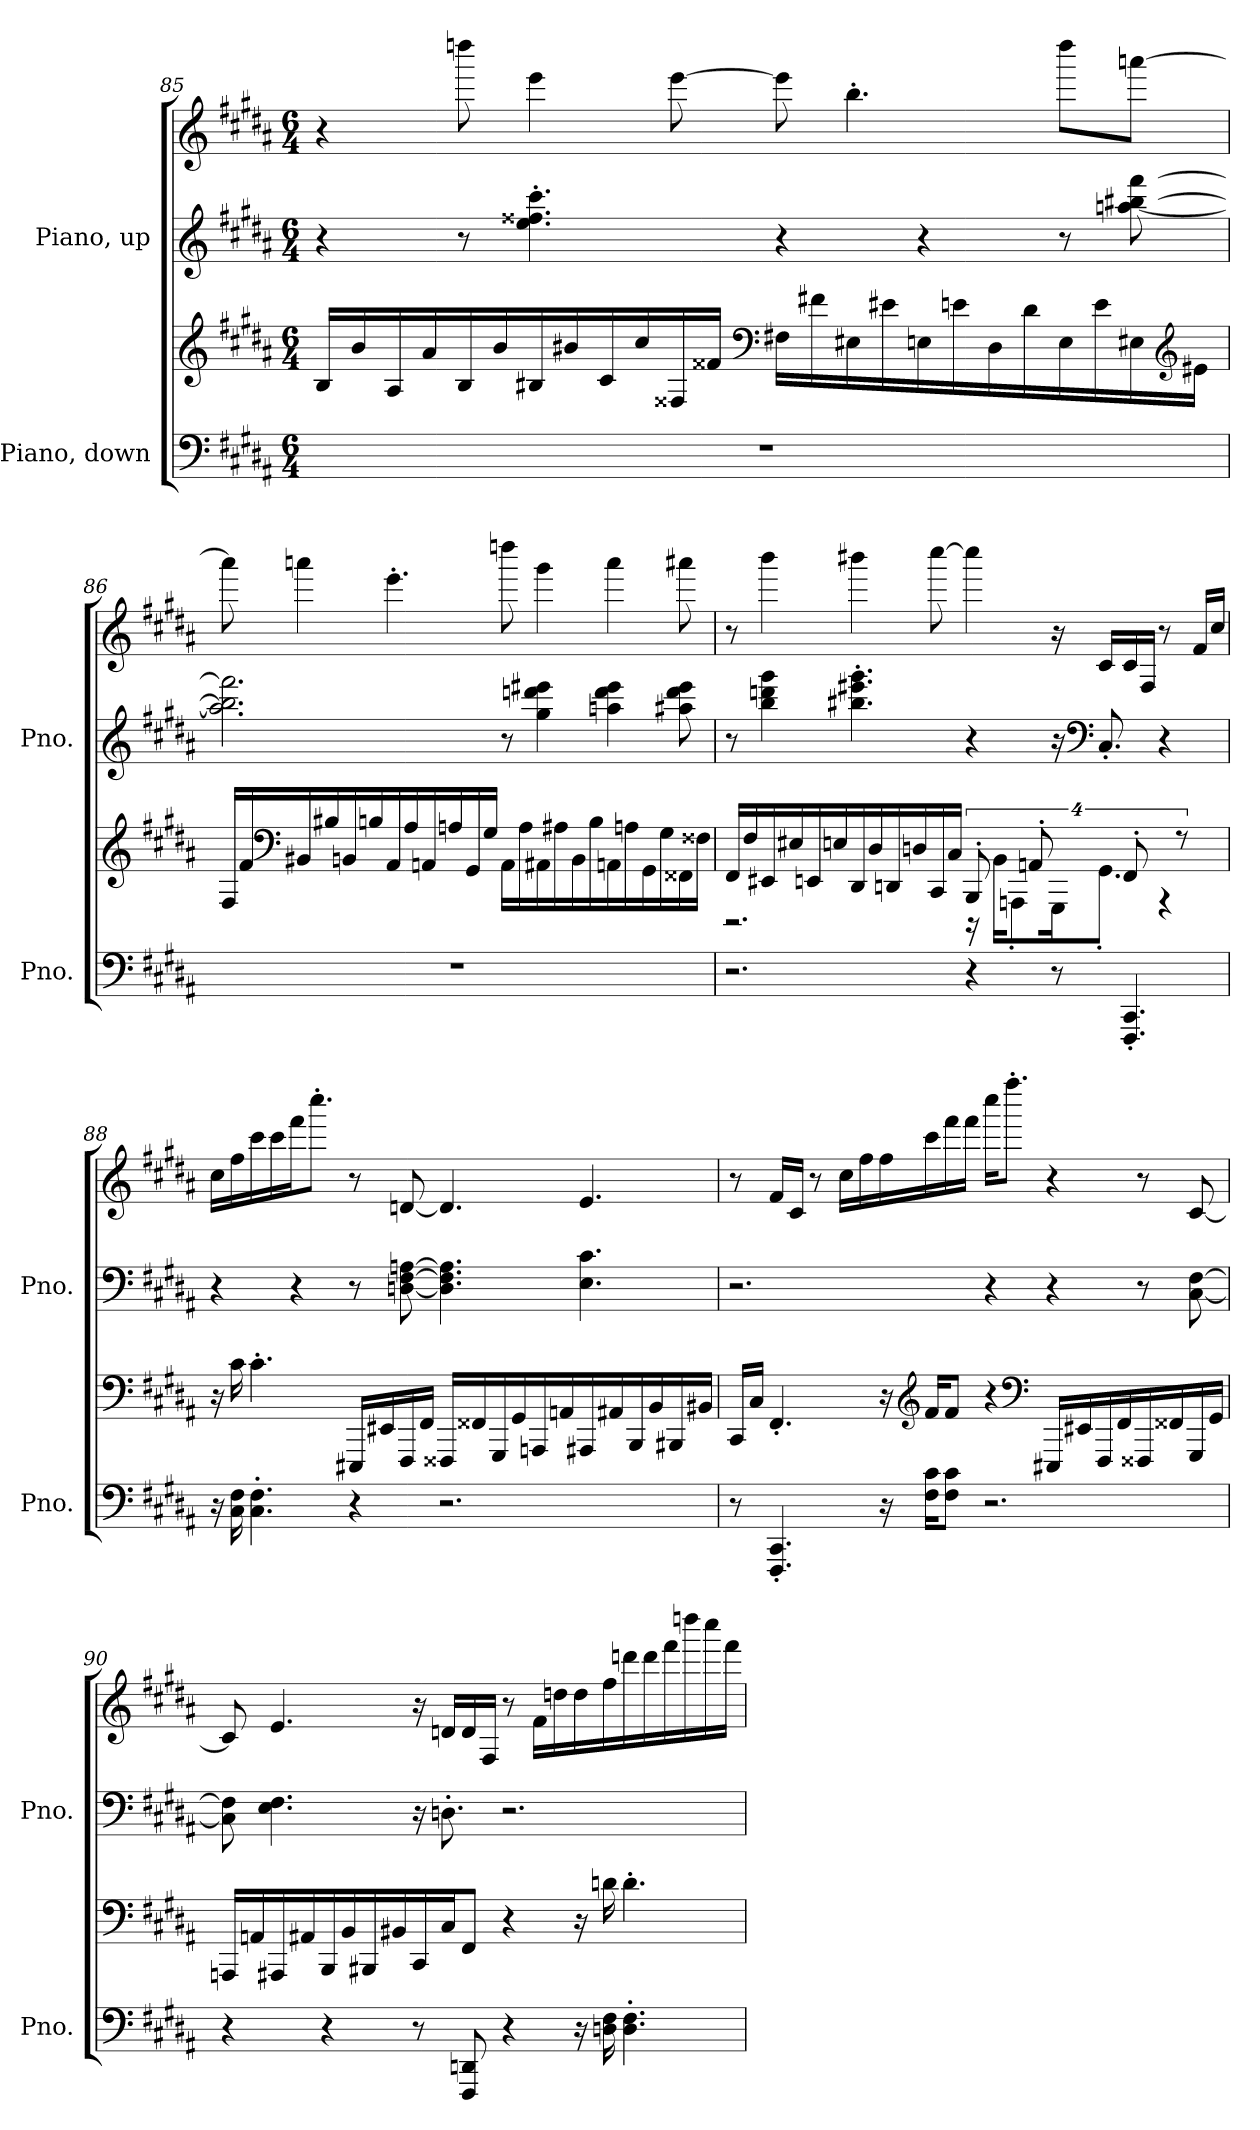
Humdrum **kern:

**kern	**kern	**kern	**kern
*part2	*part2	*part1	*part1
*staff4	*staff3	*staff2	*staff1
*I"Piano, down	*	*I"Piano, up	*
*I'Pno.	*	*I'Pno.	*
!!LO:LB:g=z
*clefF4	*clefG2	*clefG2	*clefG2
*k[f#c#g#d#a#]	*k[f#c#g#d#a#]	*k[f#c#g#d#a#]	*k[f#c#g#d#a#]
*M6/4	*M6/4	*M6/4	*M6/4
=85	=85	=85	=85
1.r	16B/LL	4r	4r
.	16b/	.	.
.	16A#/	.	.
.	16a#/	.	.
.	16B/	8r	8ddddn\
.	16b/	.	.
.	16B#X/	4.ee\' 4.ff##X\' 4.ccc#\'	4eee\
.	16b#X/	.	.
.	16c#/	.	.
.	16cc#/	.	.
.	16F##X/	.	[8eee\
.	16f##X/JJ	.	.
*	*clefF4	*	*
.	16F#X\LL	4r	8eee\]
.	16f#X\	.	.
.	16E#X\	.	4.bb'\
.	16e#X\	.	.
.	16En\	4r	.
.	16en\	.	.
.	16D#\	.	.
.	16d#\	.	.
.	16E\	8r	8dddd\L
.	16e\	.	.
.	16E#X\	[8aan\ [8bb#X\ [8fff#\	[8aaan\J
*	*clefG2	*	*
.	16e#X\JJ	.	.
!!LO:LB:g=z
=86	=86	=86	=86
1.r	16F#/LL	2.aa\] 2.bb#\] 2.fff#\]	8aaa\]
.	16f#/	.	.
*	*clefF4	*	*
.	16BB#X/	.	4aaan\
.	16B#X/	.	.
.	16BBn/	.	.
.	16Bn/	.	.
.	16AA#/	.	4.eee'\
.	16A#/	.	.
.	16AAn/	.	.
.	16An/	.	.
.	16GG#/	.	.
.	16G#/JJ	.	.
.	16AA\LL	8r	8ddddn\
.	16A\	.	.
.	16AA#X\	4gg#\ 4dddn\ 4eee#X\	4ggg#\
.	16A#X\	.	.
.	16BB\	.	.
.	16B\	.	.
.	16AAn\	4aan\ 4ddd\ 4eee#\	4aaa\
.	16An\	.	.
.	16GG#\	.	.
.	16G#\	.	.
.	16FF##X\	8aa#X\ 8ddd\ 8eee#\	8aaa#X\
.	16F##X\JJ	.	.
!!LO:PB:g=z
=87	=87	=87	=87
*	*^	*	*
2.r	16FF#/LL	2.r	8r	8r
.	16F#/	.	.	.
.	16EE#X/	.	4bb\ 4dddn\ 4ggg#\	4bbb\
.	16E#X/	.	.	.
.	16EEn/	.	.	.
.	16En/	.	.	.
.	16DD#/	.	4.bb#X\' 4.eee#X\' 4.ggg#\'	4bbb#X\
.	16D#/	.	.	.
.	16DDn/	.	.	.
.	16Dn/	.	.	.
.	16CC#/	.	.	[8cccc#\
.	16C#/JJ	.	.	.
4r	16%3BBB'/	16r	4r	4cccc#\]
.	.	16BB\KL	.	.
.	.	8AAAn'\	.	.
.	16%3AAn'/	.	.	.
8r	.	16GGG#\K	16r	16r
*	*	*	*clefF4	*
.	.	8.GG#'\J	8.C#'/	16c#/LL
4.FFF#/' 4.CC#/'	16%3FF#'/	.	.	16c#/
.	.	.	.	16F#/JJ
.	.	4r	4r	8r
.	16%3r	.	.	.
.	.	.	.	16f#/LL
.	.	.	.	16cc#/JJ
*	*v	*v	*	*
!!LO:LB:g=z
=88	=88	=88	=88
16r	16r	4r	16cc#\LL
16C#\ 16F#\	16c#\	.	16ff#\
4.C#\' 4.F#\'	4.c#'\	.	16ccc#\
.	.	.	16ccc#\
.	.	4r	16fff#\J
.	.	.	8.cccc#'\J
4r	16EEE#X/LL	8r	8r
.	16EE#X/	.	.
.	16FFF#/	[8Dn\ [8F#\ [8An\	[8dn/
.	16FF#/JJ	.	.
2.r	16FFF##X/LL	4.D\] 4.F#\] 4.A\]	4.d/]
.	16FF##X/	.	.
.	16GGG#/	.	.
.	16GG#/	.	.
.	16AAAn/	.	.
.	16AAn/	.	.
.	16AAA#X/	4.E\ 4.c#\	4.e/
.	16AA#X/	.	.
.	16BBB/	.	.
.	16BB/	.	.
.	16BBB#X/	.	.
.	16BB#X/JJ	.	.
!!LO:LB:g=z
=89	=89	=89	=89
8r	16CC#/LL	2.r	8r
.	16C#/JJ	.	.
4.FFF#/' 4.CC#/'	4.FF#'/	.	16f#/LL
.	.	.	16c#/JJ
.	.	.	8r
.	.	.	16cc#\LL
.	.	.	16ff#\
16r	16r	.	16ff#\
*	*clefG2	*	*
16F#\ 16c#\KL	16f#/KL	.	16ccc#\
8F#\ 8c#\J	8f#/J	.	16fff#\
.	.	.	16fff#\JJ
2.r	4r	4r	16cccc#\KL
.	.	.	8.ffff#'\J
*	*clefF4	*	*
.	16EEE#X/LL	4r	4r
.	16EE#X/	.	.
.	16FFF#/	.	.
.	16FF#/	.	.
.	16FFF##X/	8r	8r
.	16FF##X/	.	.
.	16GGG#/	[8C#\ [8F#\	[8c#/
.	16GG#/JJ	.	.
!!LO:PB:g=z
=90	=90	=90	=90
4r	16AAAn/LL	8C#\] 8F#\]	8c#/]
.	16AAn/	.	.
.	16AAA#X/	4.E\ 4.F#\	4.e/
.	16AA#X/	.	.
4r	16BBB/	.	.
.	16BB/	.	.
.	16BBB#X/	.	.
.	16BB#X/	.	.
8r	16CC#/	16r	16r
.	16C#/J	8.Dn'\	16dn/LL
8FFF#/ 8DDn/	8FF#/J	.	16d/
.	.	.	16F#/JJ
4r	4r	2.r	8r
.	.	.	16f#\LL
.	.	.	16ddn\
16r	16r	.	16dd\
16Dn\ 16F#\	16dn\	.	16ff#\
4.D\' 4.F#\'	4.d'\	.	16dddn\
.	.	.	16ddd\
.	.	.	16fff#\
.	.	.	16ddddn\
.	.	.	16cccc#\
.	.	.	16fff#\JJ
=	=	=	=
*-	*-	*-	*-
